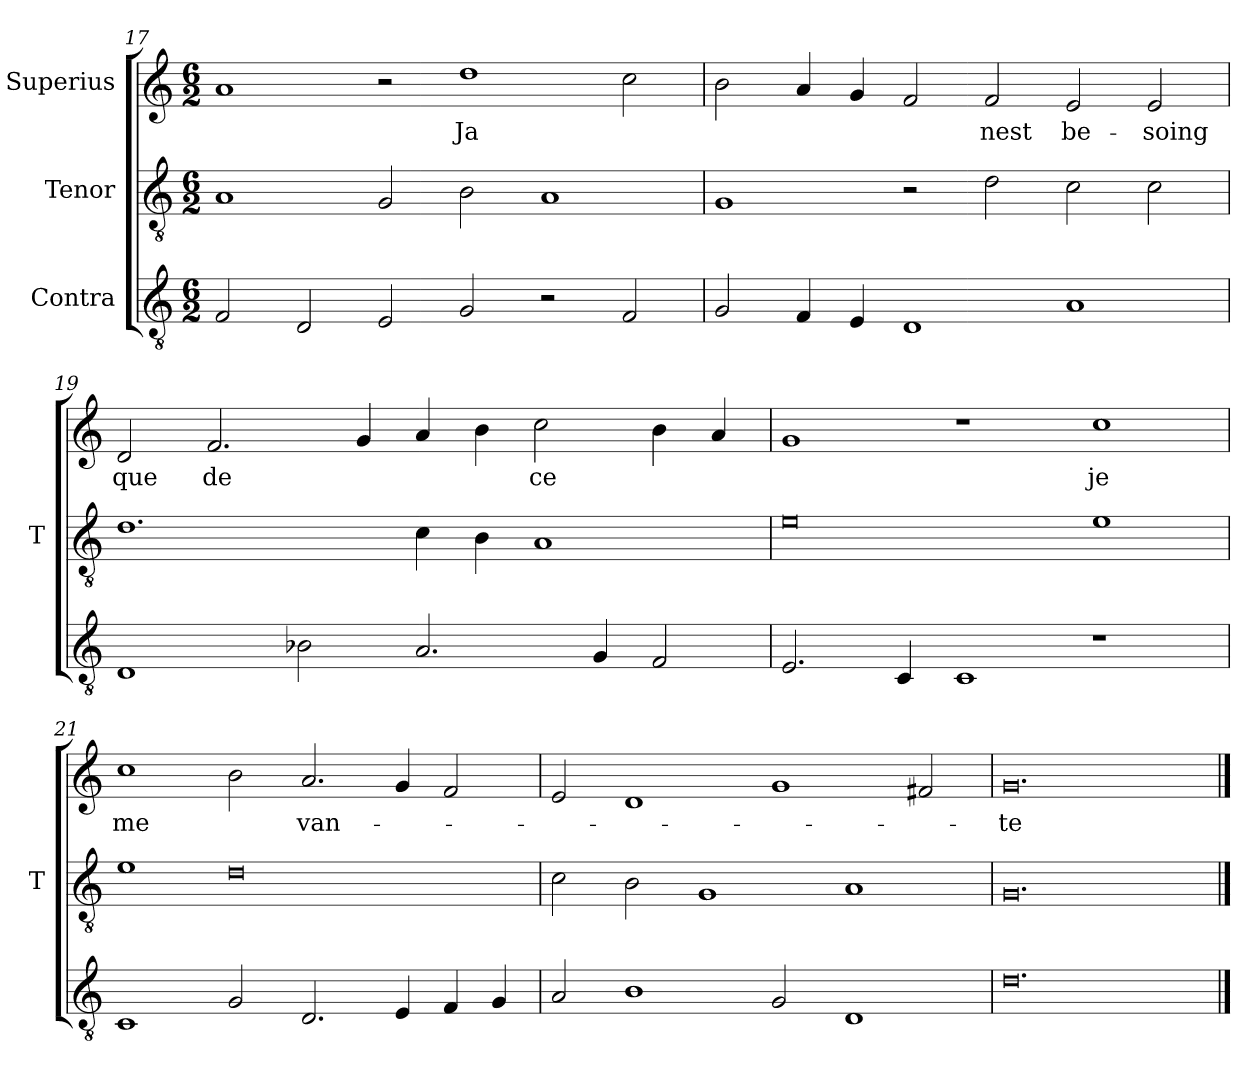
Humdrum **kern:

**kern	**kern	**kern	**text
*part3	*part2	*part1	*part1
*staff3	*staff2	*staff1	*staff1
*I"Contra	*I"Tenor	*I"Superius	*
*	*I'T	*	*
*clefGv2	*clefGv2	*clefG2	*
*M6/2	*M6/2	*M6/2	*
=17	=17	=17	=17
2F	1A	1a	.
2D	.	.	.
2E	2G	2r	.
2G	2B	1dd	-Ja
2r	1A	.	.
2F	.	2cc	.
=18	=18	=18	=18
2G	1G	2b	.
4F	.	4a	.
4E	.	4g	.
1D	2r	2f	.
.	2d	2f	-nest
1A	2c	2e	be-
.	2c	2e	-soing
=19	=19	=19	=19
1D	1.d	2d	-que
.	.	2.f	-de
2B-X	.	.	.
.	.	4g	.
2.A	4c	4a	.
.	4B	4b	.
.	1A	2cc	-ce
4G	.	.	.
2F	.	4b	.
.	.	4a	.
=20	=20	=20	=20
2.E	0e	1g	.
4C	.	.	.
1C	.	1r	.
1r	1e	1cc	-je
=21	=21	=21	=21
1C	1e	1cc	-me
2G	0d	2b	.
2.D	.	2.a	van-
4E	.	4g	.
4F	.	2f	.
4G	.	.	.
=22	=22	=22	=22
2A	2c	2e	.
1B	2B	1d	.
.	1G	.	.
2G	.	1g	.
1D	1A	.	.
.	.	2f#X	.
=23	=23	=23	=23
0.d	0.G	0.g	-te
==	==	==	==
*-	*-	*-	*-
